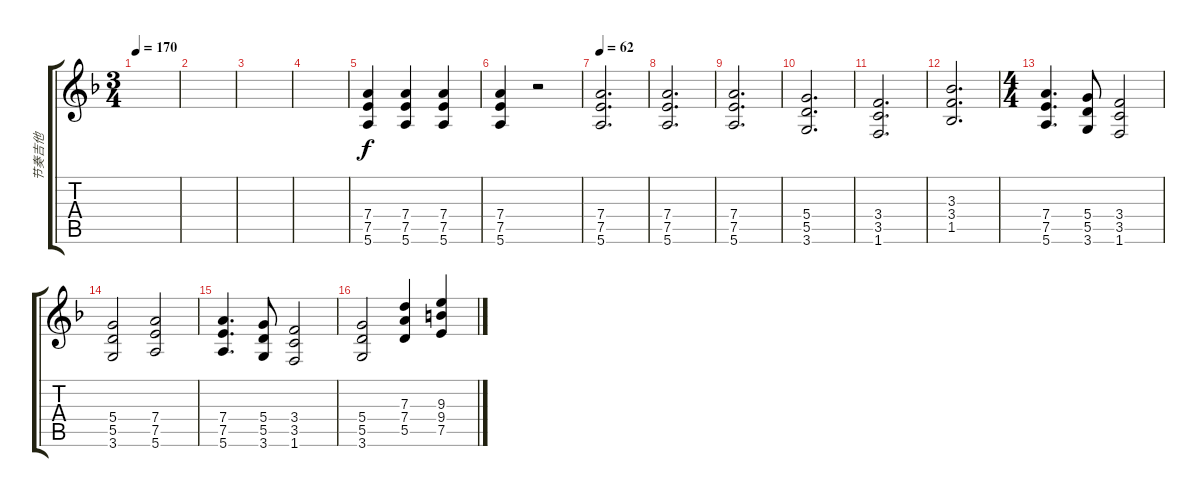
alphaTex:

\track ("节奏吉他" "节奏吉他") {instrument electricguitarjazz}
\staff {score tabs}
\tuning (E4 B3 G3 D3 A2 E2) {hide}
\ts (3 4)
\tempo 170
\clef g2
\ks f
|
|
|
|
(7.4 7.5 5.6).4 (7.4 7.5 5.6).4 (7.4 7.5 5.6).4 |
(7.4 7.5 5.6).4 r.2 |
\tempo 62
(7.4 7.5 5.6).2{d} |
(7.4 7.5 5.6).2{d} |
(7.4 7.5 5.6).2{d} |
(5.4 5.5 3.6).2{d} |
(3.4 3.5 1.6).2{d} |
(3.3 3.4 1.5).2{d} |
\ts (4 4)
(7.4 7.5 5.6).4{d} (5.4 5.5 3.6).8 (3.4 3.5 1.6).2 |
(5.4 5.5 3.6).2 (7.4 7.5 5.6).2 |
(7.4 7.5 5.6).4{d} (5.4 5.5 3.6).8 (3.4 3.5 1.6).2 |
(5.4 5.5 3.6).2 (7.3 7.4 5.5).4 (9.3 9.4 7.5).4
